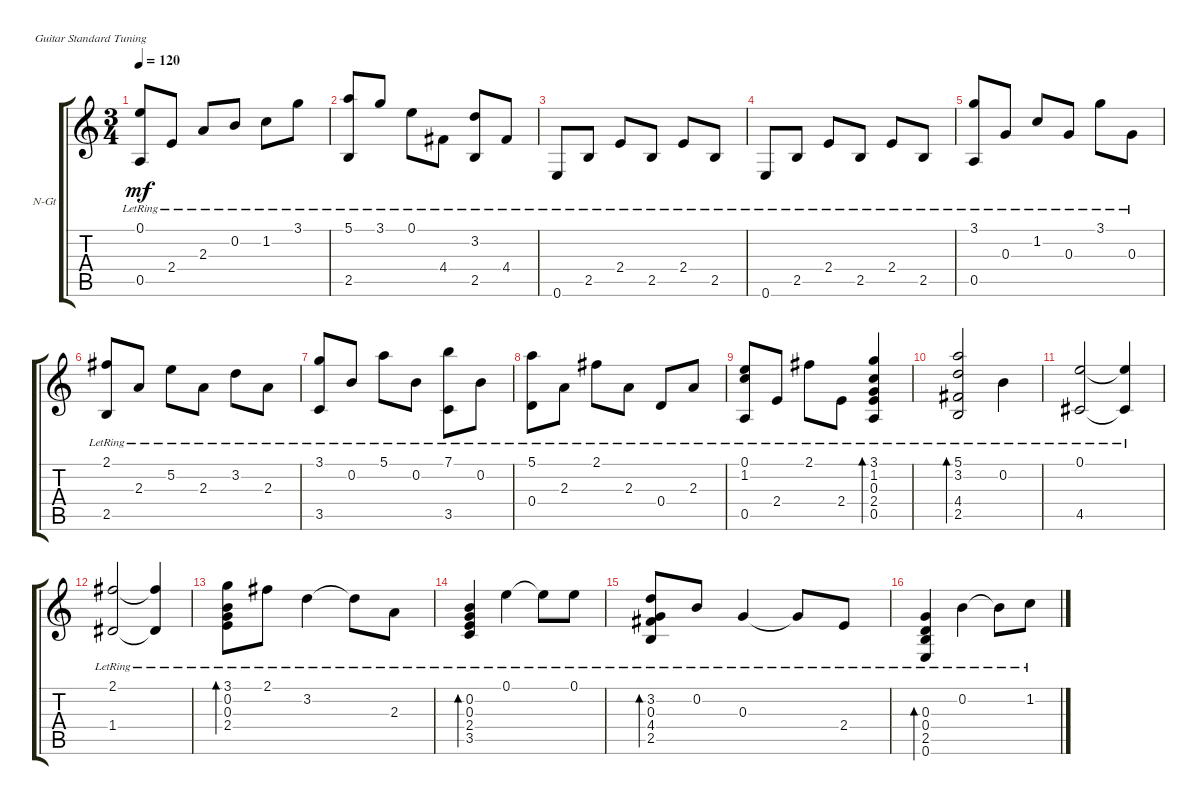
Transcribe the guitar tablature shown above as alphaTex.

\defaultSystemsLayout 4
\bracketExtendMode groupsimilarinstruments
\firstSystemTrackNameOrientation horizontal
\otherSystemsTrackNameOrientation horizontal
\track ("Nylon Guitar" "N-Gt") {instrument acousticguitarnylon}
\staff {score tabs}
\tuning (E4 B3 G3 D3 A2 E2)
\ts (3 4)
\tempo 120
\clef g2
\ks c
(0.5{lr} 0.1{lr}).8{dy mf} 2.4{lr}.8 2.3{lr}.8 0.2{lr}.8 1.2{lr}.8 3.1{lr}.8 |
(5.1{lr} 2.5{lr}).8 3.1{lr}.8 0.1{lr}.8 4.4{lr}.8 (2.5{lr} 3.2{lr}).8 4.4{lr}.8 |
0.6{lr}.8 2.5{lr}.8 2.4{lr}.8 2.5{lr}.8 2.4{lr}.8 2.5{lr}.8 |
0.6{lr}.8 2.5{lr}.8 2.4{lr}.8 2.5{lr}.8 2.4{lr}.8 2.5{lr}.8 |
(0.5{lr} 3.1{lr}).8 0.3{lr}.8 1.2{lr}.8 0.3{lr}.8 3.1{lr}.8 0.3{lr}.8 |
(2.5{lr} 2.1{lr}).8 2.3{lr}.8 5.2{lr}.8 2.3{lr}.8 3.2{lr}.8 2.3{lr}.8 |
(3.5{lr} 3.1{lr}).8 0.2{lr}.8 5.1{lr}.8 0.2{lr}.8 (7.1{lr} 3.5{lr}).8 0.2{lr}.8 |
(5.1{lr} 0.4{lr}).8 2.3{lr}.8 2.1{lr}.8 2.3{lr}.8 0.4{lr}.8 2.3{lr}.8 |
(0.5{lr} 1.2{lr} 0.1{lr}).8 2.4{lr}.8 2.1{lr}.8 2.4{lr}.8 (0.5{lr} 2.4{lr} 0.3{lr} 1.2{lr} 3.1{lr}).4{bd 366} |
(2.5{lr} 4.4{lr} 3.2{lr} 5.1{lr}).2{bd 470} 0.2{lr}.4 |
(4.5{lr} 0.1{lr}).2 (4.5{lr t} 0.1{lr t}).4 |
(2.1{lr} 1.4{lr}).2 (2.1{lr t} 1.4{lr t}).4 |
(3.1{lr} 0.2{lr} 0.3{lr} 2.4{lr}).8{bd 240} 2.1{lr}.8 3.2{lr}.4 3.2{lr t}.8 2.3{lr}.8 |
(3.5{lr} 2.4{lr} 0.3{lr} 0.2{lr}).4{bd 366} 0.1{lr}.4 0.1{lr t}.8 0.1{lr}.8 |
(2.5{lr} 4.4{lr} 0.3{lr} 3.2{lr}).8{bd 175} 0.2{lr}.8 0.3{lr}.4 0.3{lr t}.8 2.4{lr}.8 |
(0.6{lr} 2.5{lr} 0.4{lr} 0.3{lr}).4{bd 210} 0.2{lr}.4 0.2{lr t}.8 1.2{lr}.8
